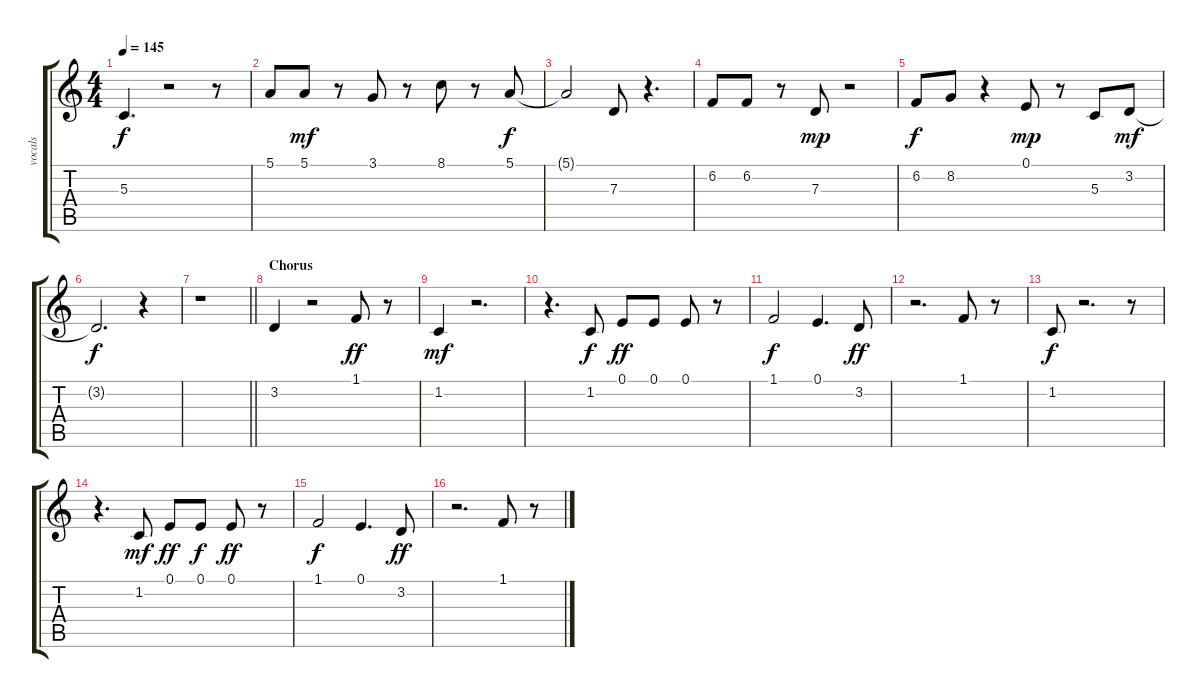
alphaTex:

\track ("vocals" "vocals") {instrument sopranosax}
\staff {score tabs}
\tuning (E4 B3 G3 D3 A2 E2) {hide}
\ts (4 4)
\tempo 145
\clef g2
\ks c
5.3{t}.4{d dy f} r.2 r.8 |
5.1.8 5.1.8{dy mf} r.8 3.1.8 r.8 8.1.8 r.8 5.1.8{dy f} |
5.1{t}.2 7.3.8 r.4{d} |
6.2.8 6.2.8 r.8 7.3.8{dy mp} r.2 |
6.2.8{dy f} 8.2.8 r.4 0.1.8{dy mp} r.8 5.3.8 3.2.8{dy mf} |
3.2{t}.2{d dy f} r.4 |
\barLineRight lightlight
r.1 |
\section ("" "Chorus")
3.2.4 r.2 1.1.8{dy ff} r.8 |
1.2.4{dy mf} r.2{d} |
r.4{d} 1.2.8{dy f} 0.1.8{dy ff} 0.1.8 0.1.8 r.8 |
1.1.2{dy f} 0.1.4{d} 3.2.8{dy ff} |
r.2{d} 1.1.8 r.8 |
1.2.8{dy f} r.2{d} r.8 |
r.4{d} 1.2.8{dy mf} 0.1.8{dy ff} 0.1.8{dy f} 0.1.8{dy ff} r.8 |
1.1.2{dy f} 0.1.4{d} 3.2.8{dy ff} |
r.2{d} 1.1.8 r.8
